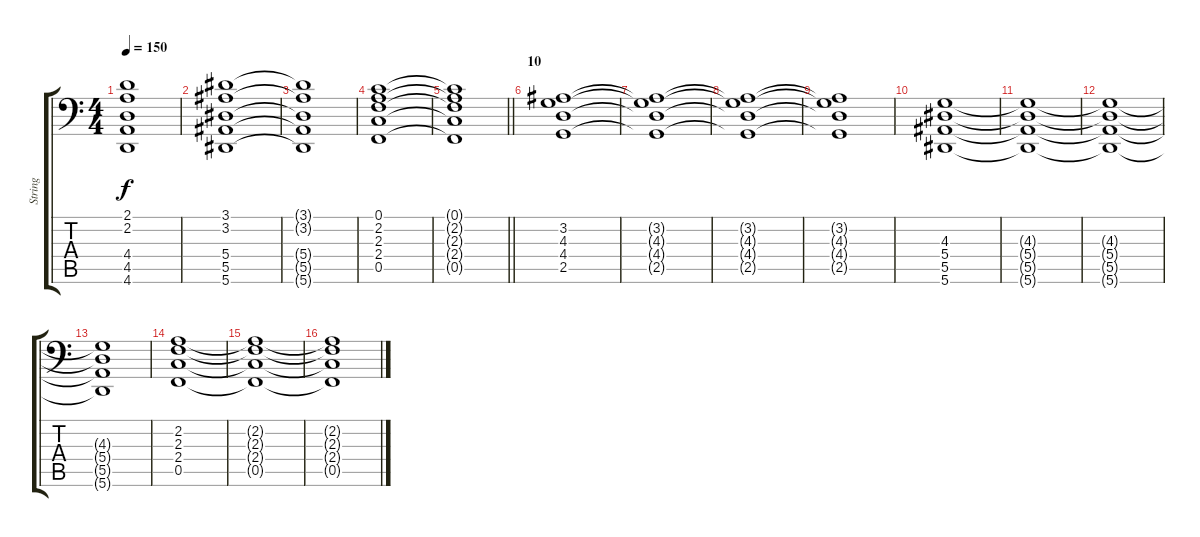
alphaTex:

\track ("String" "String") {instrument stringensemble1}
\staff {score tabs}
\tuning (C4 G3 Eb3 Bb2 F2 Bb1) {hide}
\ts (4 4)
\tempo 150
\clef f4
\ks c
(2.1{t} 2.2{t} 4.4{t} 4.5{t} 4.6{t}).1{dy f} |
(3.1 3.2 5.4 5.5 5.6).1 |
(3.1{t} 3.2{t} 5.4{t} 5.5{t} 5.6{t}).1 |
(0.1 2.2 2.3 2.4 0.5).1 |
\barLineRight lightlight
(0.1{t} 2.2{t} 2.3{t} 2.4{t} 0.5{t}).1 |
\section ("" "10")
(3.2 4.3 4.4 2.5).1 |
(3.2{t} 4.3{t} 4.4{t} 2.5{t}).1 |
(3.2{t} 4.3{t} 4.4{t} 2.5{t}).1 |
(3.2{t} 4.3{t} 4.4{t} 2.5{t}).1 |
(4.3 5.4 5.5 5.6).1 |
(4.3{t} 5.4{t} 5.5{t} 5.6{t}).1 |
(4.3{t} 5.4{t} 5.5{t} 5.6{t}).1 |
(4.3{t} 5.4{t} 5.5{t} 5.6{t}).1 |
(2.2 2.3 2.4 0.5).1 |
(2.2{t} 2.3{t} 2.4{t} 0.5{t}).1 |
(2.2{t} 2.3{t} 2.4{t} 0.5{t}).1
